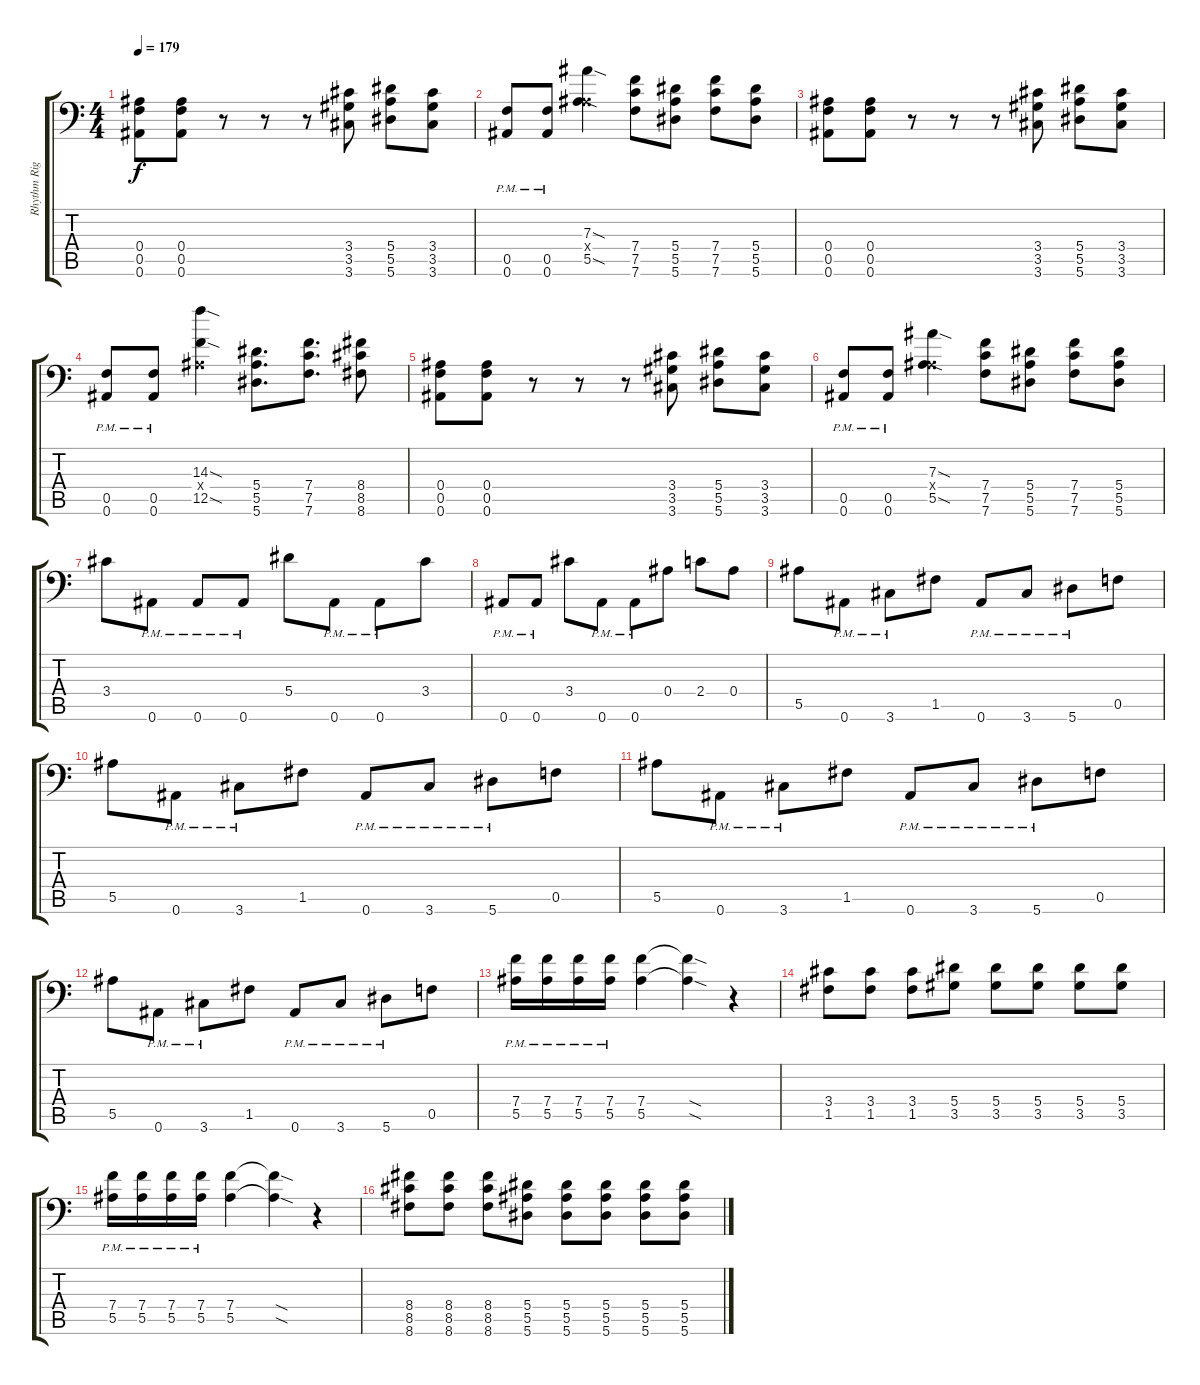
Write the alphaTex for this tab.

\track ("Rhythm Right" "Rhythm Rig") {instrument distortionguitar}
\staff {score tabs}
\tuning (C4 G3 Eb3 Bb2 F2 Bb1) {hide}
\ts (4 4)
\tempo 179
\clef f4
\ks c
(0.4 0.5 0.6).8{dy f} (0.4 0.5 0.6).8 r.8 r.8 r.8 (3.4 3.5 3.6).8 (5.4 5.5 5.6).8 (3.4 3.5 3.6).8 |
(0.5{pm} 0.6{pm}).8 (0.5{pm} 0.6{pm}).8 (7.3{sod} 0.4{x} 5.5{sod}).4 (7.4 7.5 7.6).8 (5.4 5.5 5.6).8 (7.4 7.5 7.6).8 (5.4 5.5 5.6).8 |
(0.4 0.5 0.6).8 (0.4 0.5 0.6).8 r.8 r.8 r.8 (3.4 3.5 3.6).8 (5.4 5.5 5.6).8 (3.4 3.5 3.6).8 |
(0.5{pm} 0.6{pm}).8 (0.5{pm} 0.6{pm}).8 (14.3{sod} 0.4{x} 12.5{sod}).4 (5.4 5.5 5.6).8{d} (7.4 7.5 7.6).8{d} (8.4 8.5 8.6).8 |
(0.4 0.5 0.6).8 (0.4 0.5 0.6).8 r.8 r.8 r.8 (3.4 3.5 3.6).8 (5.4 5.5 5.6).8 (3.4 3.5 3.6).8 |
(0.5{pm} 0.6{pm}).8 (0.5{pm} 0.6{pm}).8 (7.3{sod} 0.4{x} 5.5{sod}).4 (7.4 7.5 7.6).8 (5.4 5.5 5.6).8 (7.4 7.5 7.6).8 (5.4 5.5 5.6).8 |
3.4.8 0.6{pm}.8 0.6{pm}.8 0.6{pm}.8 5.4.8 0.6{pm}.8 0.6{pm}.8 3.4.8 |
0.6{pm}.8 0.6{pm}.8 3.4.8 0.6{pm}.8 0.6{pm}.8 0.4.8 2.4.8 0.4.8 |
5.5.8 0.6{pm}.8 3.6{pm}.8 1.5.8 0.6{pm}.8 3.6{pm}.8 5.6{pm}.8 0.5.8 |
5.5.8 0.6{pm}.8 3.6{pm}.8 1.5.8 0.6{pm}.8 3.6{pm}.8 5.6{pm}.8 0.5.8 |
5.5.8 0.6{pm}.8 3.6{pm}.8 1.5.8 0.6{pm}.8 3.6{pm}.8 5.6{pm}.8 0.5.8 |
5.5.8 0.6{pm}.8 3.6{pm}.8 1.5.8 0.6{pm}.8 3.6{pm}.8 5.6{pm}.8 0.5.8 |
(7.4{pm} 5.5{pm}).16 (7.4{pm} 5.5{pm}).16 (7.4{pm} 5.5{pm}).16 (7.4{pm} 5.5{pm}).16 (7.4 5.5).4 (7.4{sod t} 5.5{sod t}).4 r.4 |
(3.4 1.5).8 (3.4 1.5).8 (3.4 1.5).8 (5.4 3.5).8 (5.4 3.5).8 (5.4 3.5).8 (5.4 3.5).8 (5.4 3.5).8 |
(7.4{pm} 5.5{pm}).16 (7.4{pm} 5.5{pm}).16 (7.4{pm} 5.5{pm}).16 (7.4{pm} 5.5{pm}).16 (7.4 5.5).4 (7.4{sod t} 5.5{sod t}).4 r.4 |
(8.4 8.5 8.6).8 (8.4 8.5 8.6).8 (8.4 8.5 8.6).8 (5.4 5.5 5.6).8 (5.4 5.5 5.6).8 (5.4 5.5 5.6).8 (5.4 5.5 5.6).8 (5.4 5.5 5.6).8
